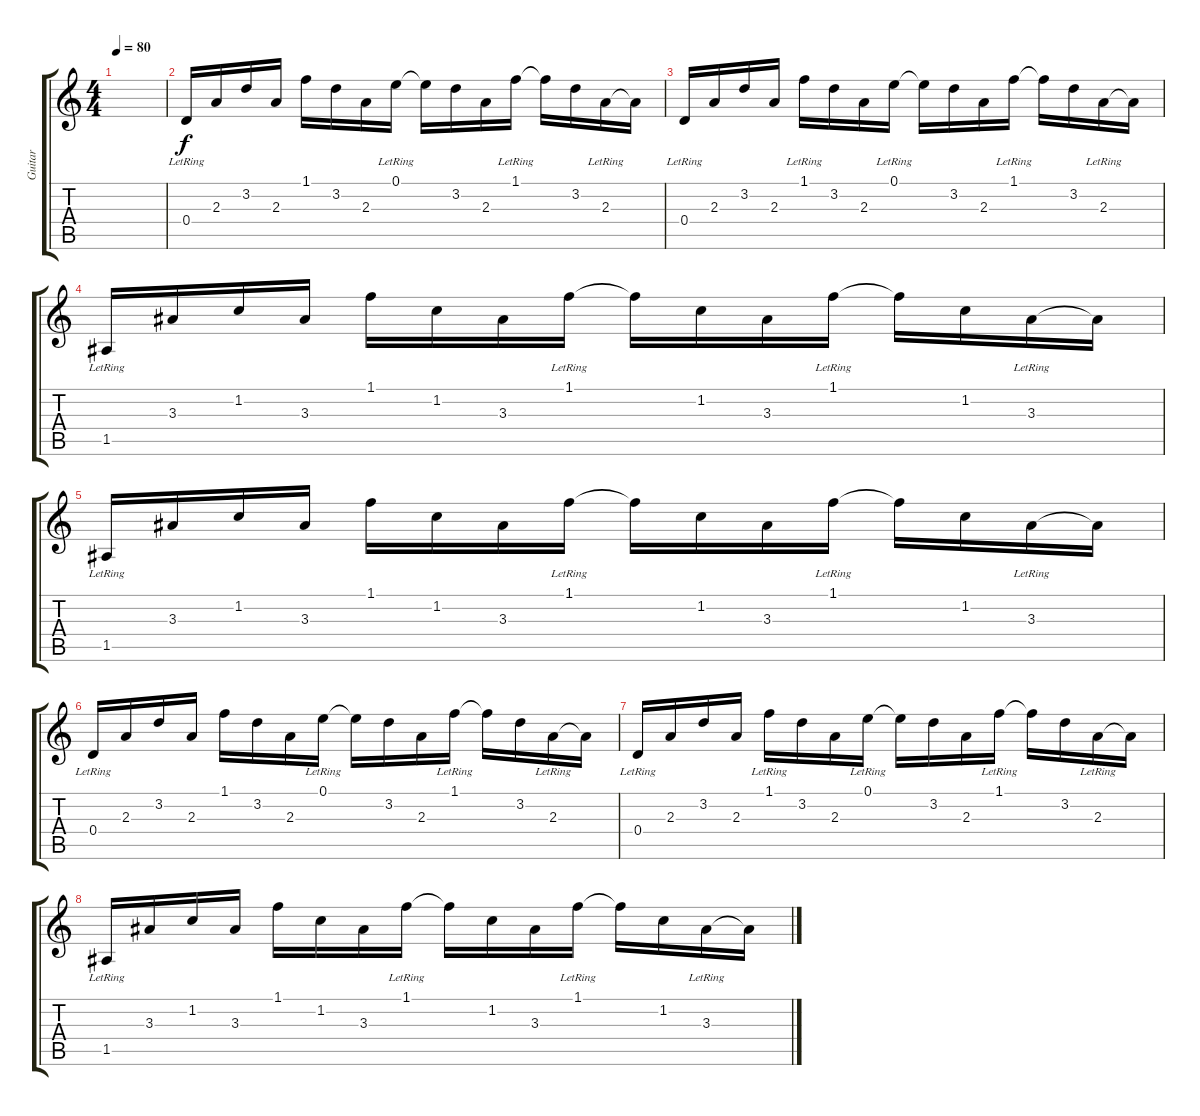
\track ("Guitar" "Guitar") {instrument acousticguitarsteel}
\staff {score tabs}
\tuning (E4 B3 G3 D3 A2 E2) {hide}
\ts (4 4)
\tempo 80
\clef g2
\ks c
|
0.4{lr}.16 2.3.16 3.2.16 2.3.16 1.1.16 3.2.16 2.3.16 0.1{lr}.16 0.1{t}.16 3.2.16 2.3.16 1.1{lr}.16 1.1{t}.16 3.2.16 2.3{lr}.16 2.3{t}.16 |
0.4{lr}.16 2.3.16 3.2.16 2.3.16 1.1{lr}.16 3.2.16 2.3.16 0.1{lr}.16 0.1{t}.16 3.2.16 2.3.16 1.1{lr}.16 1.1{t}.16 3.2.16 2.3{lr}.16 2.3{t}.16 |
1.5{lr}.16 3.3.16 1.2.16 3.3.16 1.1.16 1.2.16 3.3.16 1.1{lr}.16 1.1{t}.16 1.2.16 3.3.16 1.1{lr}.16 1.1{t}.16 1.2.16 3.3{lr}.16 3.3{t}.16 |
1.5{lr}.16 3.3.16 1.2.16 3.3.16 1.1.16 1.2.16 3.3.16 1.1{lr}.16 1.1{t}.16 1.2.16 3.3.16 1.1{lr}.16 1.1{t}.16 1.2.16 3.3{lr}.16 3.3{t}.16 |
0.4{lr}.16 2.3.16 3.2.16 2.3.16 1.1.16 3.2.16 2.3.16 0.1{lr}.16 0.1{t}.16 3.2.16 2.3.16 1.1{lr}.16 1.1{t}.16 3.2.16 2.3{lr}.16 2.3{t}.16 |
0.4{lr}.16 2.3.16 3.2.16 2.3.16 1.1{lr}.16 3.2.16 2.3.16 0.1{lr}.16 0.1{t}.16 3.2.16 2.3.16 1.1{lr}.16 1.1{t}.16 3.2.16 2.3{lr}.16 2.3{t}.16 |
1.5{lr}.16 3.3.16 1.2.16 3.3.16 1.1.16 1.2.16 3.3.16 1.1{lr}.16 1.1{t}.16 1.2.16 3.3.16 1.1{lr}.16 1.1{t}.16 1.2.16 3.3{lr}.16 3.3{t}.16
